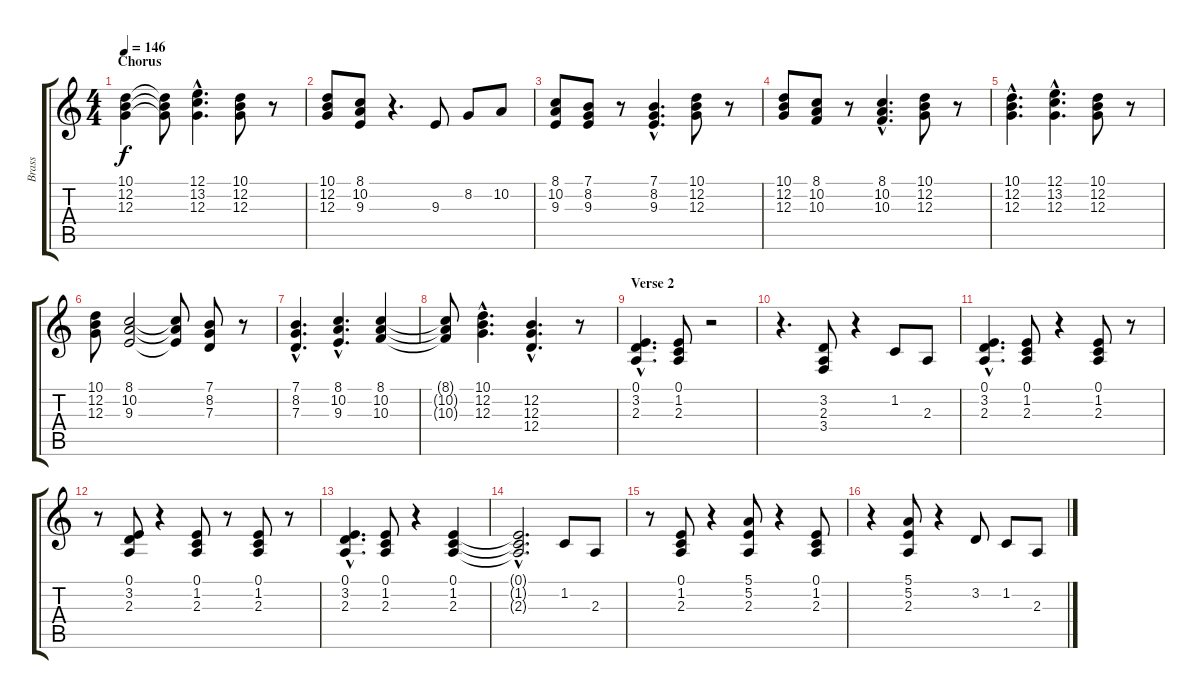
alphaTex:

\track ("Brass" "Brass") {instrument synthstrings2}
\staff {score tabs}
\tuning (E4 B3 G3 D3 A2 E2) {hide}
\ts (4 4)
\section ("" "Chorus")
\tempo 146
\clef g2
\ks c
(10.1 12.2 12.3).4{dy f} (10.1{t} 12.2{t} 12.3{t}).8 (12.1{hac} 13.2{hac} 12.3{hac}).4{d} (10.1 12.2 12.3).8 r.8 |
(10.1 12.2 12.3).8 (8.1 10.2 9.3).8 r.4{d} 9.3.8 8.2.8 10.2.8 |
(8.1 10.2 9.3).8 (7.1 8.2 9.3).8 r.8 (7.1{hac} 8.2{hac} 9.3{hac}).4{d} (10.1 12.2 12.3).8 r.8 |
(10.1 12.2 12.3).8 (8.1 10.2 10.3).8 r.8 (8.1{hac} 10.2{hac} 10.3{hac}).4{d} (10.1 12.2 12.3).8 r.8 |
(10.1{hac} 12.2{hac} 12.3{hac}).4{d} (12.1{hac} 13.2{hac} 12.3{hac}).4{d} (10.1 12.2 12.3).8 r.8 |
(10.1 12.2 12.3).8 (8.1 10.2 9.3).2 (8.1{t} 10.2{t} 9.3{t}).8 (7.1 8.2 7.3).8 r.8 |
(7.1{hac} 8.2{hac} 7.3{hac}).4{d} (8.1{hac} 10.2{hac} 9.3{hac}).4{d} (8.1 10.2 10.3).4 |
(8.1{t} 10.2{t} 10.3{t}).8 (10.1{hac} 12.2{hac} 12.3{hac}).4{d} (12.2{hac} 12.3{hac} 12.4{hac}).4{d} r.8 |
\section ("" "Verse 2")
(0.1{hac} 3.2{hac} 2.3{hac}).4{d} (0.1 1.2 2.3).8 r.2 |
r.4{d} (3.2 2.3 3.4).8 r.4 1.2.8 2.3.8 |
(0.1{hac} 3.2{hac} 2.3{hac}).4{d} (0.1 1.2 2.3).8 r.4 (0.1 1.2 2.3).8 r.8 |
r.8 (0.1 3.2 2.3).8 r.4 (0.1 1.2 2.3).8 r.8 (0.1 1.2 2.3).8 r.8 |
(0.1{hac} 3.2{hac} 2.3{hac}).4{d} (0.1 1.2 2.3).8 r.4 (0.1 1.2 2.3).4 |
(0.1{hac t} 1.2{hac t} 2.3{hac t}).2{d} 1.2.8 2.3.8 |
r.8 (0.1 1.2 2.3).8 r.4 (5.1 5.2 2.3).8 r.4 (0.1 1.2 2.3).8 |
r.4 (5.1 5.2 2.3).8 r.4 3.2.8 1.2.8 2.3.8
